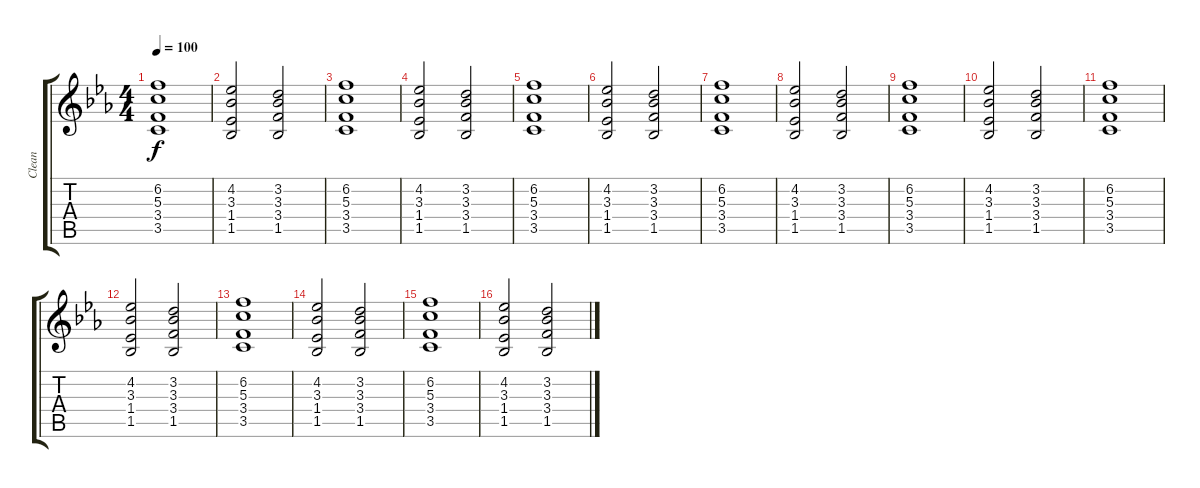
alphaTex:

\track ("Clean" "Clean") {instrument electricguitarclean}
\staff {score tabs}
\tuning (E4 B3 G3 D3 A2 D2) {hide}
\ts (4 4)
\tempo 100
\clef g2
\ks eb
(6.2 5.3 3.4 3.5).1{dy f} |
(4.2 3.3 1.4 1.5).2 (3.2 3.3 3.4 1.5).2 |
(6.2 5.3 3.4 3.5).1 |
(4.2 3.3 1.4 1.5).2 (3.2 3.3 3.4 1.5).2 |
(6.2 5.3 3.4 3.5).1 |
(4.2 3.3 1.4 1.5).2 (3.2 3.3 3.4 1.5).2 |
(6.2 5.3 3.4 3.5).1 |
(4.2 3.3 1.4 1.5).2 (3.2 3.3 3.4 1.5).2 |
(6.2 5.3 3.4 3.5).1 |
(4.2 3.3 1.4 1.5).2 (3.2 3.3 3.4 1.5).2 |
(6.2 5.3 3.4 3.5).1 |
(4.2 3.3 1.4 1.5).2 (3.2 3.3 3.4 1.5).2 |
(6.2 5.3 3.4 3.5).1 |
(4.2 3.3 1.4 1.5).2 (3.2 3.3 3.4 1.5).2 |
(6.2 5.3 3.4 3.5).1 |
(4.2 3.3 1.4 1.5).2 (3.2 3.3 3.4 1.5).2
